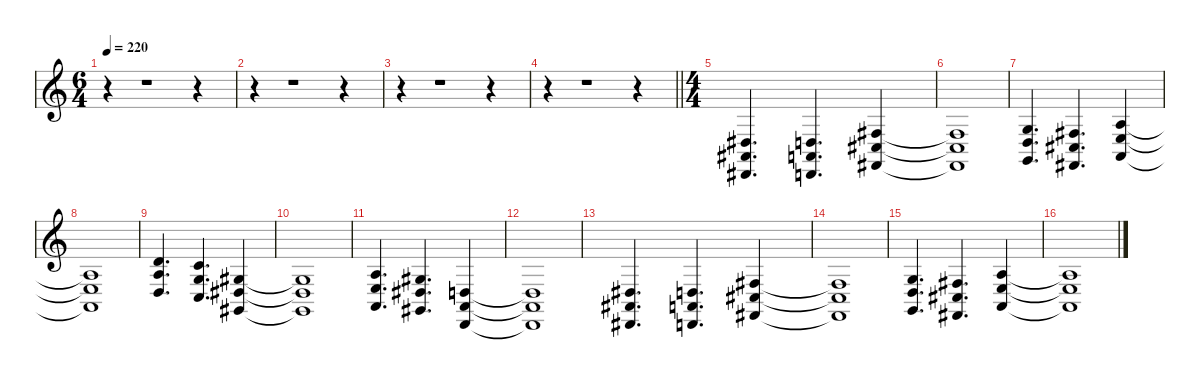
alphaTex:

\defaultSystemsLayout 4
\hideDynamics
\bracketExtendMode nobrackets
\singleTrackTrackNamePolicy hidden
\multiTrackTrackNamePolicy hidden
\firstSystemTrackNameMode fullname
\firstSystemTrackNameOrientation horizontal
\otherSystemsTrackNameOrientation horizontal
\track ("Keyboards" "vln.") {instrument stringensemble1}
\staff {score}
\tuning (E4 B3 G3 D3 A2 D2)
\ts (6 4)
\tempo 220
\clef g2
\ks c
r.4{dy f instrument stringensemble1 beam Down} r.1{beam Down} r.4{beam Down} |
r.4{beam Down} r.1{beam Down} r.4{beam Down} |
r.4{beam Down} r.1{beam Down} r.4{beam Down} |
\barLineRight lightlight
r.4{beam Down} r.1{beam Down} r.4{beam Down} |
\ts (4 4)
(1.4{acc #} 1.5{acc #} 1.6{acc #}).4{d instrument reedorgan beam Up} (0.4 0.5 0.6).4{d beam Up} (4.4{acc #} 4.5{acc #} 4.6{acc #}).4{beam Up} |
(4.4{t acc #} 4.5{t acc #} 4.6{t acc #}).1{beam Up} |
(5.4 5.5 5.6).4{d beam Up} (4.4{acc #} 4.5{acc #} 4.6{acc #}).4{d beam Up} (7.4 7.5 7.6).4{beam Up} |
(7.4{t} 7.5{t} 7.6{t}).1{beam Up} |
(12.4 12.5 12.6).4{d beam Up} (10.4 10.5 10.6).4{d beam Up} (6.4{acc #} 6.5{acc #} 6.6{acc #}).4{beam Up} |
(6.4{t acc #} 6.5{t acc #} 6.6{t acc #}).1{beam Up} |
(7.4 7.5 7.6).4{d beam Up} (6.4{acc #} 6.5{acc #} 6.6{acc #}).4{d beam Up} (0.4 0.5 0.6).4{beam Up} |
(0.4{t} 0.5{t} 0.6{t}).1{beam Up} |
(1.4{acc #} 1.5{acc #} 1.6{acc #}).4{d beam Up} (0.4 0.5 0.6).4{d beam Up} (4.4{acc #} 4.5{acc #} 4.6{acc #}).4{beam Up} |
(4.4{t acc #} 4.5{t acc #} 4.6{t acc #}).1{beam Up} |
(5.4 5.5 5.6).4{d beam Up} (4.4{acc #} 4.5{acc #} 4.6{acc #}).4{d beam Up} (7.4 7.5 7.6).4{beam Up} |
(7.4{t} 7.5{t} 7.6{t}).1{beam Up}
